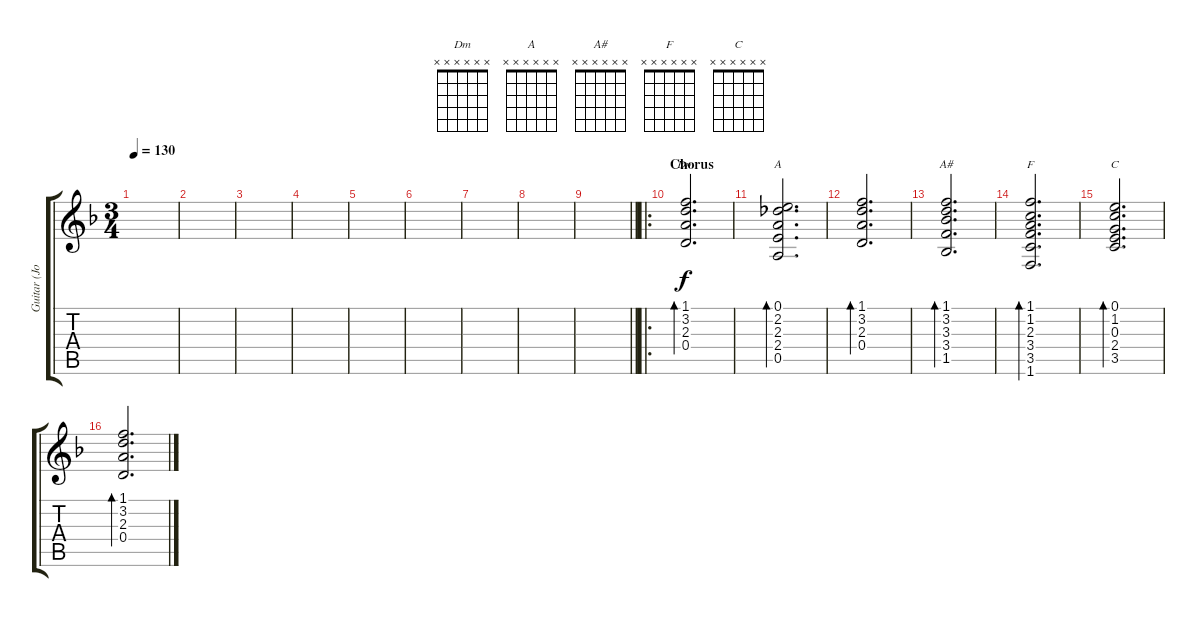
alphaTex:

\track ("Guitar (Jonsu)" "Guitar (Jo") {instrument overdrivenguitar}
\staff {score tabs}
\tuning (E4 B3 G3 D3 A2 E2) {hide}
\chord ("Dm" x x x x x x)
\chord ("A" x x x x x x)
\chord ("A#" x x x x x x)
\chord ("F" x x x x x x)
\chord ("C" x x x x x x)
\ts (3 4)
\tempo 130
\clef g2
\ks dminor
|
|
|
|
|
|
|
|
\barLineRight lightlight
|
\ro
\section ("" "Chorus")
(1.1 3.2 2.3 0.4).2{d bd 120 ch "Dm"} |
(0.1 2.2 2.3 2.4 0.5).2{d bd 120 ch "A"} |
(1.1 3.2 2.3 0.4).2{d bd 120} |
(1.1 3.2 3.3 3.4 1.5).2{d bd 120 ch "A#"} |
(1.1 1.2 2.3 3.4 3.5 1.6).2{d bd 120 ch "F"} |
(0.1 1.2 0.3 2.4 3.5).2{d bd 120 ch "C"} |
(1.1 3.2 2.3 0.4).2{d bd 120}
